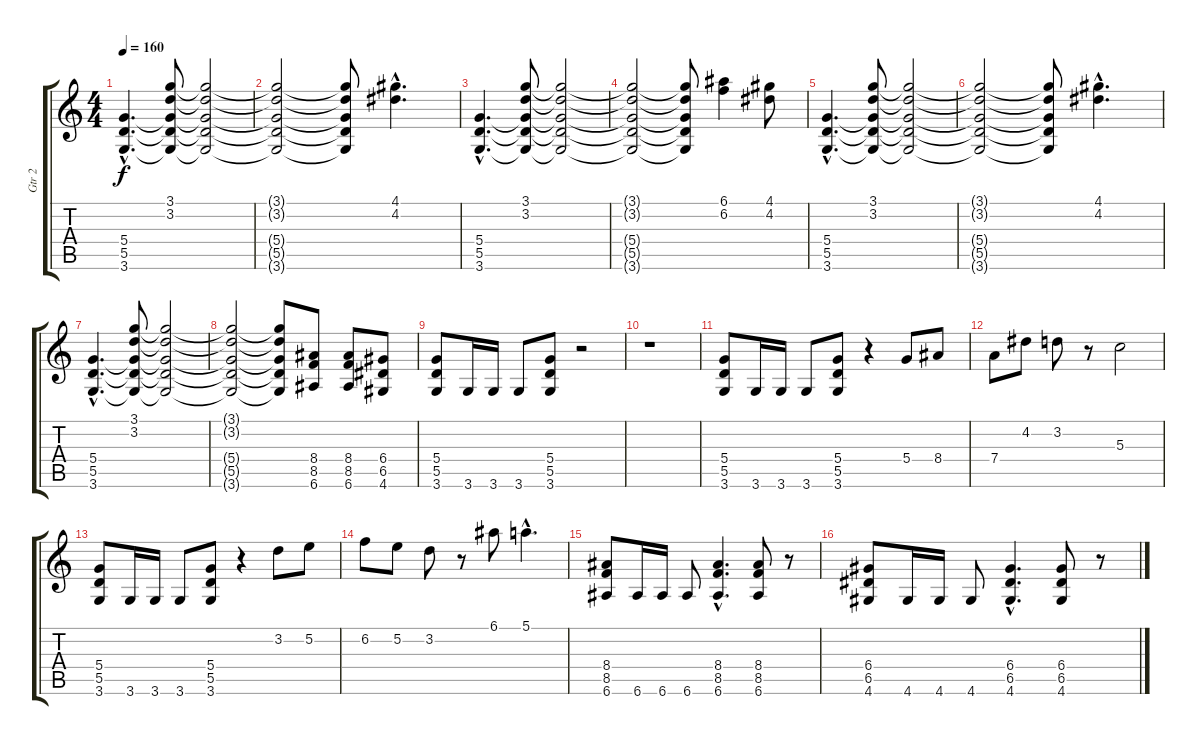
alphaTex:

\track ("Gtr 2" "Gtr 2") {instrument distortionguitar}
\staff {score tabs}
\tuning (E4 B3 G3 D3 A2 E2) {hide}
\ts (4 4)
\tempo 160
\clef g2
\ks c
(5.4{hac} 5.5{hac} 3.6{hac}).4{d dy f} (3.1 3.2 5.4{t} 5.5{t} 3.6{t}).8 (3.1{t} 3.2{t} 5.4{t} 5.5{t} 3.6{t}).2 |
(3.1{t} 3.2{t} 5.4{t} 5.5{t} 3.6{t}).2 (3.1{t} 3.2{t} 5.4{t} 5.5{t} 3.6{t}).8 (4.1{hac} 4.2{hac}).4{d} |
(5.4{hac} 5.5{hac} 3.6{hac}).4{d} (3.1 3.2 5.4{t} 5.5{t} 3.6{t}).8 (3.1{t} 3.2{t} 5.4{t} 5.5{t} 3.6{t}).2 |
(3.1{t} 3.2{t} 5.4{t} 5.5{t} 3.6{t}).2 (3.1{t} 3.2{t} 5.4{t} 5.5{t} 3.6{t}).8 (6.1 6.2).4 (4.1 4.2).8 |
(5.4{hac} 5.5{hac} 3.6{hac}).4{d} (3.1 3.2 5.4{t} 5.5{t} 3.6{t}).8 (3.1{t} 3.2{t} 5.4{t} 5.5{t} 3.6{t}).2 |
(3.1{t} 3.2{t} 5.4{t} 5.5{t} 3.6{t}).2 (3.1{t} 3.2{t} 5.4{t} 5.5{t} 3.6{t}).8 (4.1{hac} 4.2{hac}).4{d} |
(5.4{hac} 5.5{hac} 3.6{hac}).4{d} (3.1 3.2 5.4{t} 5.5{t} 3.6{t}).8 (3.1{t} 3.2{t} 5.4{t} 5.5{t} 3.6{t}).2 |
(3.1{t} 3.2{t} 5.4{t} 5.5{t} 3.6{t}).2 (3.1{t} 3.2{t} 5.4{t} 5.5{t} 3.6{t}).8 (8.4 8.5 6.6).8 (8.4 8.5 6.6).8 (6.4 6.5 4.6).8 |
(5.4 5.5 3.6).8 3.6.16 3.6.16 3.6.8 (5.4 5.5 3.6).8 r.2 |
r.1 |
(5.4 5.5 3.6).8 3.6.16 3.6.16 3.6.8 (5.4 5.5 3.6).8 r.4 5.4.8 8.4.8 |
7.4.8 4.2.8 3.2.8 r.8 5.3.2 |
(5.4 5.5 3.6).8 3.6.16 3.6.16 3.6.8 (5.4 5.5 3.6).8 r.4 3.2.8 5.2.8 |
6.2.8 5.2.8 3.2.8 r.8 6.1.8 5.1{hac}.4{d} |
(8.4 8.5 6.6).8 6.6.16 6.6.16 6.6.8 (8.4{hac} 8.5{hac} 6.6{hac}).4{d} (8.4 8.5 6.6).8 r.8 |
(6.4 6.5 4.6).8 4.6.16 4.6.16 4.6.8 (6.4{hac} 6.5{hac} 4.6{hac}).4{d} (6.4 6.5 4.6).8 r.8
